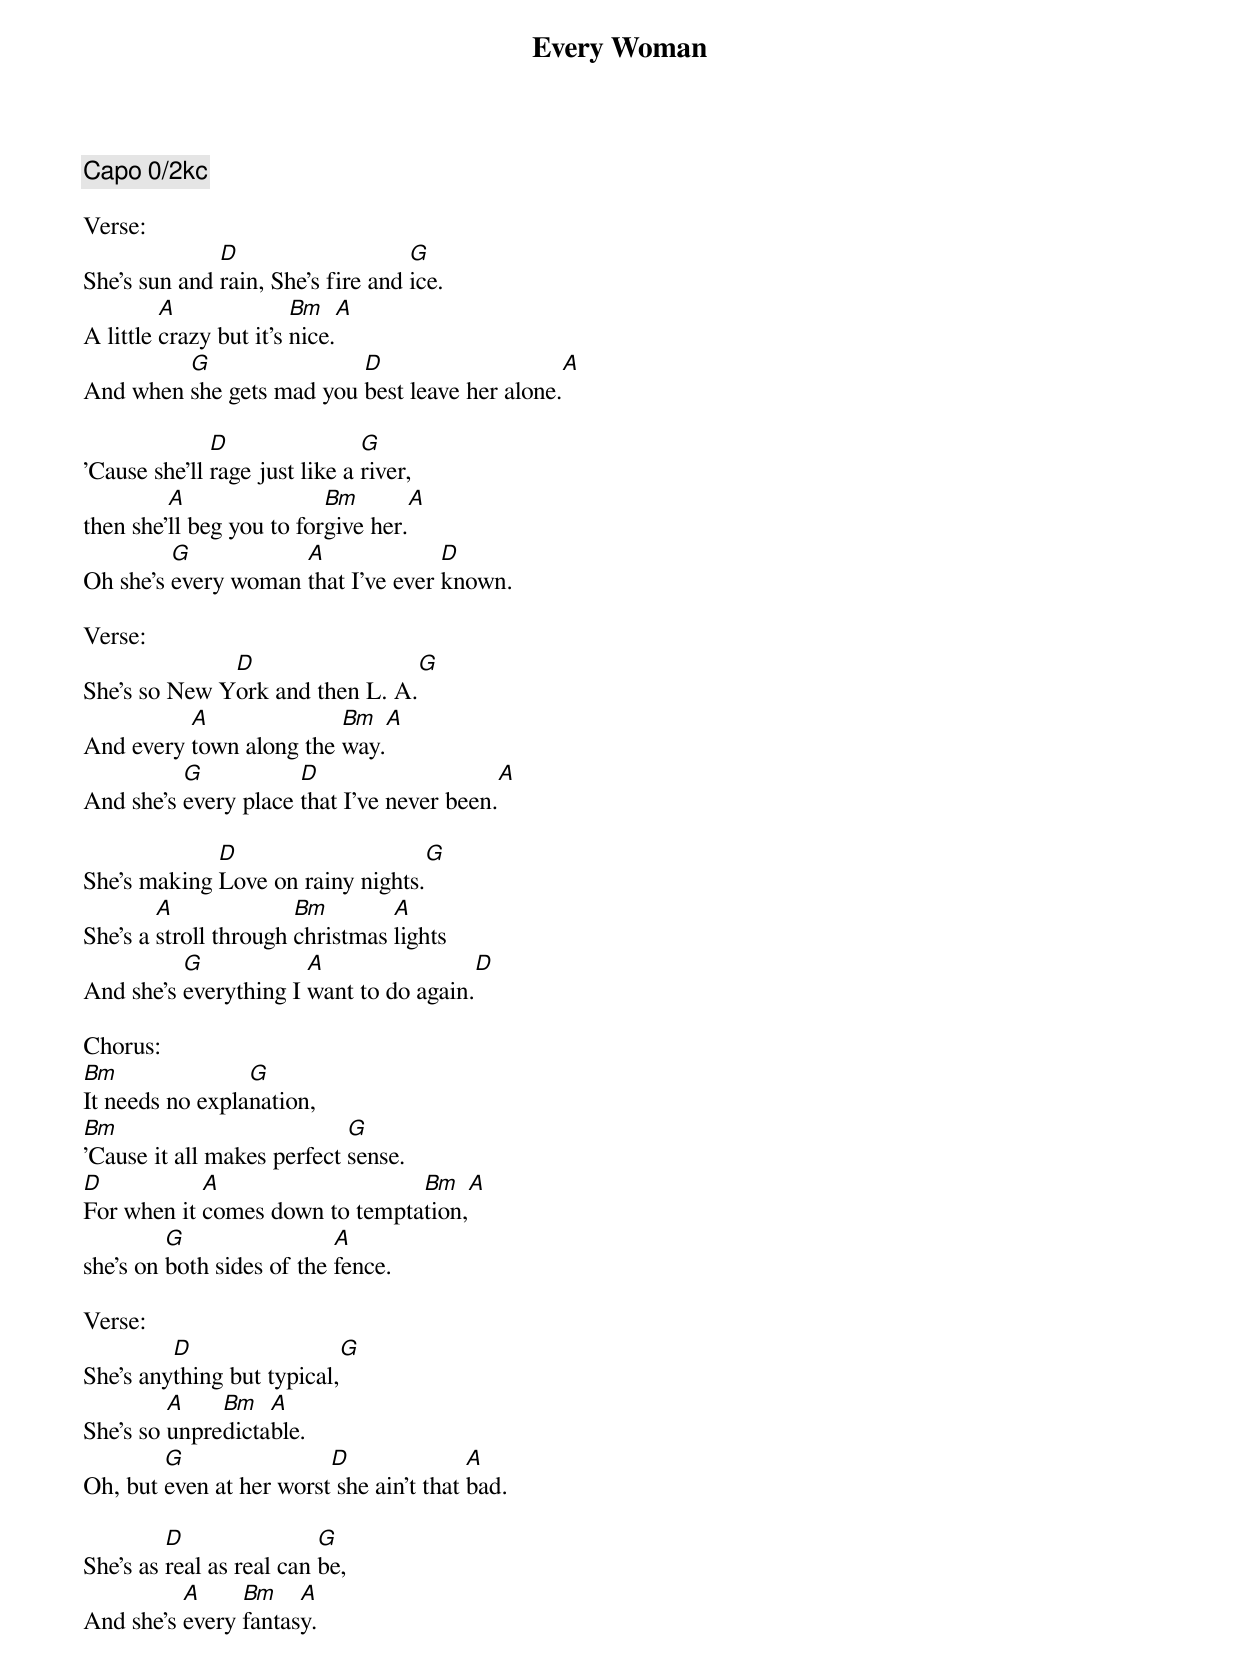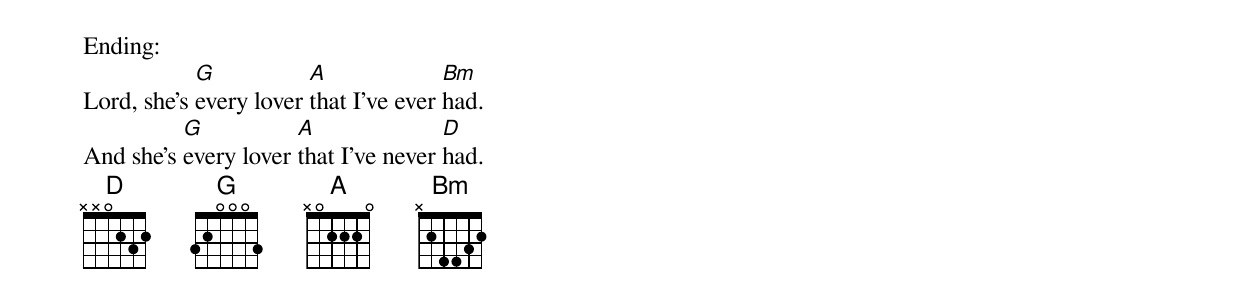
{title:Every Woman}
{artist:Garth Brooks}
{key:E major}
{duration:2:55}
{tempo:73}
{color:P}

{comment: Capo 0/2kc}

Verse:
She's sun and [D]rain, She's fire and [G]ice.
A little [A]crazy but it's [Bm]nice.[A]
And when [G]she gets mad you [D]best leave her alone.[A]

'Cause she'll [D]rage just like a [G]river,
then she'[A]ll beg you to for[Bm]give her.[A]
Oh she's [G]every woman [A]that I've ever [D]known.

Verse:
She's so New Y[D]ork and then L. A.[G]
And every [A]town along the [Bm]way.[A]
And she's [G]every place [D]that I've never been.[A]

She's making [D]Love on rainy nights.[G]
She's a [A]stroll through [Bm]christmas [A]lights
And she's [G]everything I [A]want to do again.[D]

Chorus:
[Bm]It needs no expla[G]nation,
[Bm]'Cause it all makes perfect [G]sense.
[D]For when it [A]comes down to tempta[Bm]tion,[A]
she's on [G]both sides of the [A]fence.

Verse:
She's any[D]thing but typical,[G]
She's so [A]unpre[Bm]dicta[A]ble.
Oh, but [G]even at her worst[D] she ain't that [A]bad.

She's as [D]real as real can [G]be,
And she's [A]every [Bm]fantas[A]y.

Ending:
Lord, she's [G]every lover [A]that I've ever [Bm]had.
And she's [G]every lover [A]that I've never [D]had.
